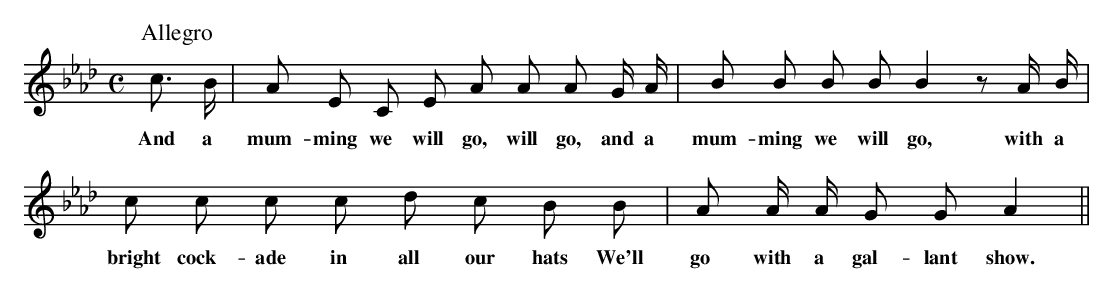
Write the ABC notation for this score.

X:1----ej
M:C
L:1/16
K:Ab
P:Allegro
c3 B|A2 E2 C2 E2 A2 A2 A2 G A|B2 B2 B2 B2 B4z2A B|
w:And a mum-ming we will go, will go, and a mum-ming we will go, with a
c2 c2 c2 c2 d2 c2 B2 B2|A2 A A G2 G2 A4||
w:bright cock-ade in all our hats We'll go with a gal-lant show.
